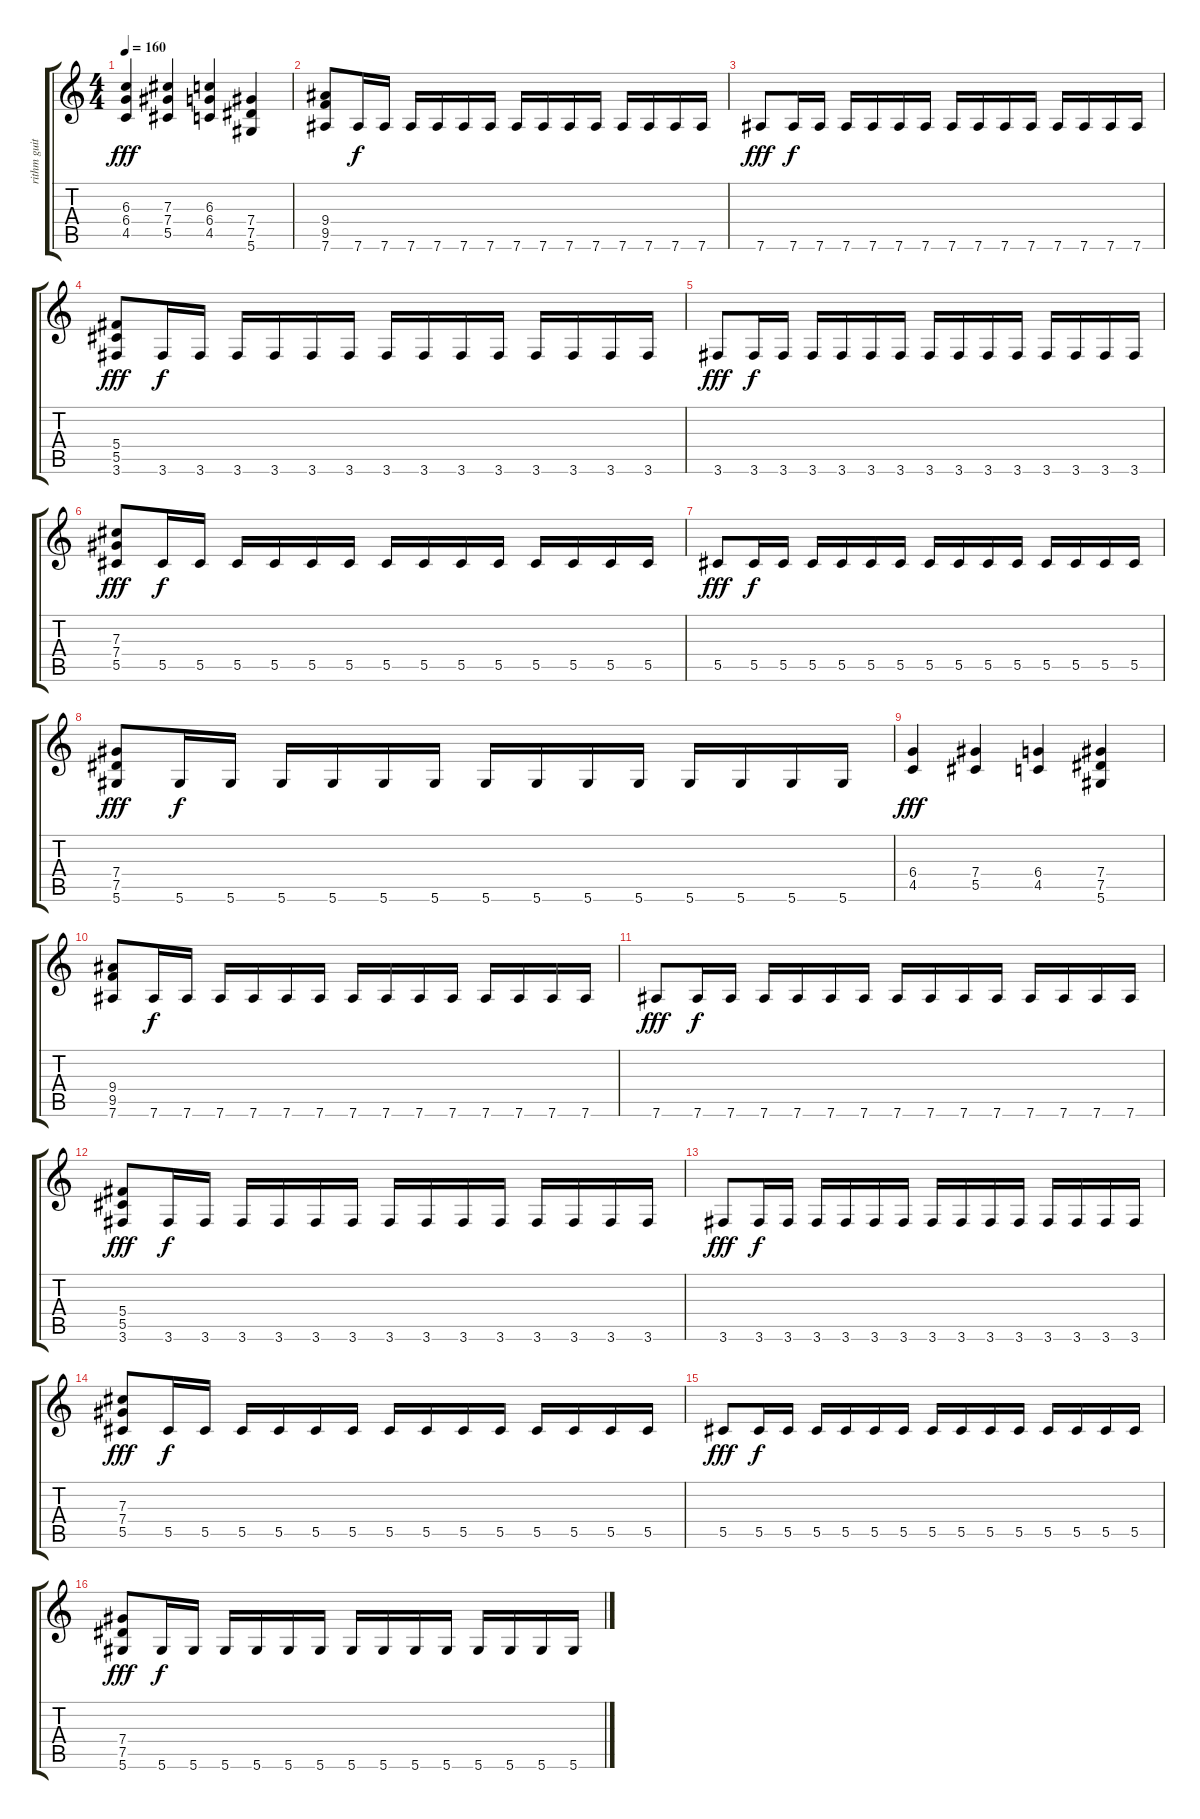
\track ("rithm guitar" "rithm guit") {instrument distortionguitar}
\staff {score tabs}
\tuning (Eb4 Bb3 Gb3 Db3 Ab2 Eb2) {hide}
\ts (4 4)
\tempo 160
\clef g2
\ks c
(6.3 6.4 4.5).4{dy fff} (7.3 7.4 5.5).4 (6.3 6.4 4.5).4 (7.4 7.5 5.6).4 |
(9.4 9.5 7.6).8 7.6.16{dy f} 7.6.16 7.6.16 7.6.16 7.6.16 7.6.16 7.6.16 7.6.16 7.6.16 7.6.16 7.6.16 7.6.16 7.6.16 7.6.16 |
7.6.8{dy fff} 7.6.16{dy f} 7.6.16 7.6.16 7.6.16 7.6.16 7.6.16 7.6.16 7.6.16 7.6.16 7.6.16 7.6.16 7.6.16 7.6.16 7.6.16 |
(5.4 5.5 3.6).8{dy fff} 3.6.16{dy f} 3.6.16 3.6.16 3.6.16 3.6.16 3.6.16 3.6.16 3.6.16 3.6.16 3.6.16 3.6.16 3.6.16 3.6.16 3.6.16 |
3.6.8{dy fff} 3.6.16{dy f} 3.6.16 3.6.16 3.6.16 3.6.16 3.6.16 3.6.16 3.6.16 3.6.16 3.6.16 3.6.16 3.6.16 3.6.16 3.6.16 |
(7.3 7.4 5.5).8{dy fff} 5.5.16{dy f} 5.5.16 5.5.16 5.5.16 5.5.16 5.5.16 5.5.16 5.5.16 5.5.16 5.5.16 5.5.16 5.5.16 5.5.16 5.5.16 |
5.5.8{dy fff} 5.5.16{dy f} 5.5.16 5.5.16 5.5.16 5.5.16 5.5.16 5.5.16 5.5.16 5.5.16 5.5.16 5.5.16 5.5.16 5.5.16 5.5.16 |
(7.4 7.5 5.6).8{dy fff} 5.6.16{dy f} 5.6.16 5.6.16 5.6.16 5.6.16 5.6.16 5.6.16 5.6.16 5.6.16 5.6.16 5.6.16 5.6.16 5.6.16 5.6.16 |
(6.4 4.5).4{dy fff} (7.4 5.5).4 (6.4 4.5).4 (7.4 7.5 5.6).4 |
(9.4 9.5 7.6).8 7.6.16{dy f} 7.6.16 7.6.16 7.6.16 7.6.16 7.6.16 7.6.16 7.6.16 7.6.16 7.6.16 7.6.16 7.6.16 7.6.16 7.6.16 |
7.6.8{dy fff} 7.6.16{dy f} 7.6.16 7.6.16 7.6.16 7.6.16 7.6.16 7.6.16 7.6.16 7.6.16 7.6.16 7.6.16 7.6.16 7.6.16 7.6.16 |
(5.4 5.5 3.6).8{dy fff} 3.6.16{dy f} 3.6.16 3.6.16 3.6.16 3.6.16 3.6.16 3.6.16 3.6.16 3.6.16 3.6.16 3.6.16 3.6.16 3.6.16 3.6.16 |
3.6.8{dy fff} 3.6.16{dy f} 3.6.16 3.6.16 3.6.16 3.6.16 3.6.16 3.6.16 3.6.16 3.6.16 3.6.16 3.6.16 3.6.16 3.6.16 3.6.16 |
(7.3 7.4 5.5).8{dy fff} 5.5.16{dy f} 5.5.16 5.5.16 5.5.16 5.5.16 5.5.16 5.5.16 5.5.16 5.5.16 5.5.16 5.5.16 5.5.16 5.5.16 5.5.16 |
5.5.8{dy fff} 5.5.16{dy f} 5.5.16 5.5.16 5.5.16 5.5.16 5.5.16 5.5.16 5.5.16 5.5.16 5.5.16 5.5.16 5.5.16 5.5.16 5.5.16 |
(7.4 7.5 5.6).8{dy fff} 5.6.16{dy f} 5.6.16 5.6.16 5.6.16 5.6.16 5.6.16 5.6.16 5.6.16 5.6.16 5.6.16 5.6.16 5.6.16 5.6.16 5.6.16
